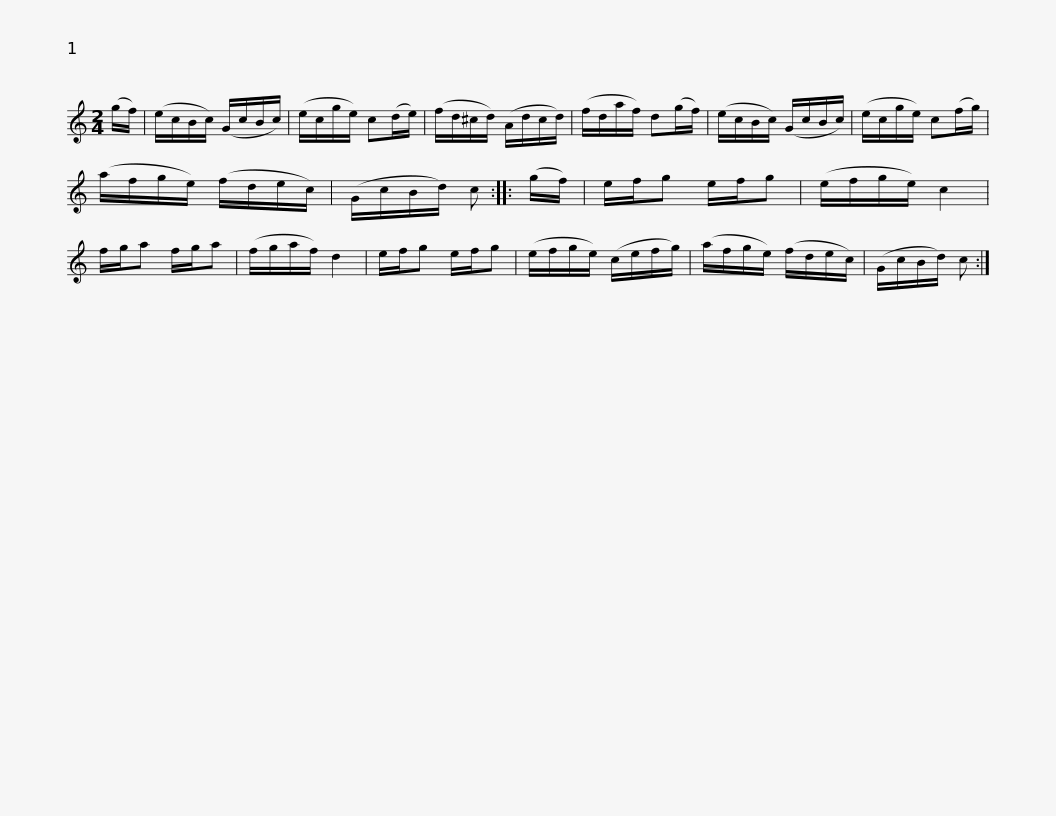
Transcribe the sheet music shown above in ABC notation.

X:1
L:1/8
M:2/4
I:linebreak $
K:C
V:1 treble
V:1
 (g/f/) | (e/c/B/c/) (G/c/B/c/) | (e/c/g/e/) c(d/e/) | (f/d/^c/d/) (A/d/c/d/) | (f/d/a/f/) d(g/f/) | %5
 (e/c/B/c/) (G/c/B/c/) | (e/c/g/e/) c(f/g/) |$ (a/f/g/e/) (f/d/e/c/) | (G/c/B/d/) c :: (g/f/) | %10
 e/f/g e/f/g | (e/f/g/e/) c2 | f/g/a f/g/a | (f/g/a/f/) d2 | e/f/g e/f/g |$ %15
 (e/f/g/e/) (c/e/f/g/) | (a/f/g/e/) (f/d/e/c/) | (G/c/B/d/) c :| %18
